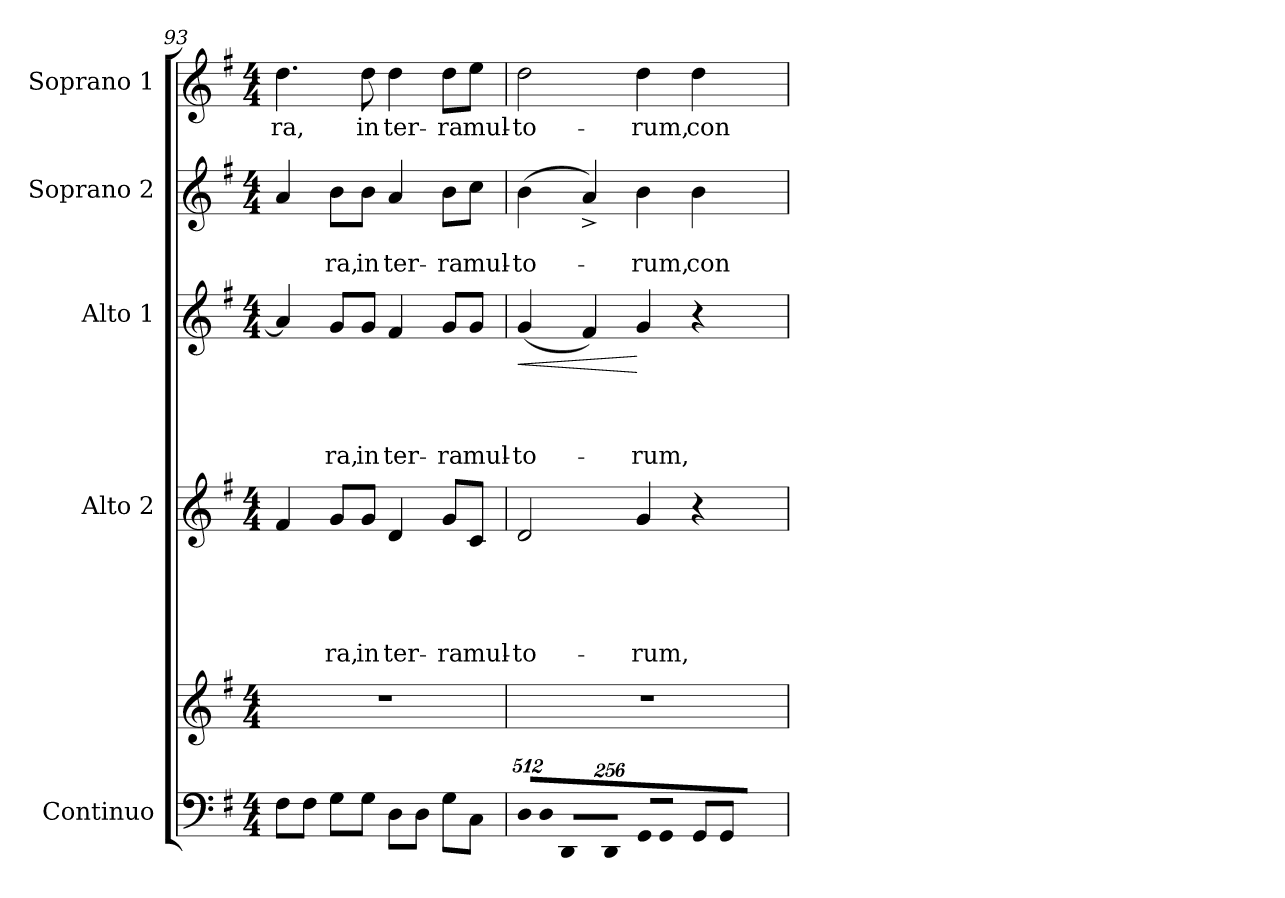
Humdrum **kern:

**kern	**kern	**kern	**text	**text	**text	**text	**text	**kern	**text	**text	**text	**text	**dynam	**kern	**text	**text	**kern	**text
*part5	*part5	*part4	*part4	*part4	*part4	*part4	*part4	*part3	*part3	*part3	*part3	*part3	*part3	*part2	*part2	*part2	*part1	*part1
*staff6	*staff5	*staff4	*staff4	*staff4	*staff4	*staff4	*staff4	*staff3	*staff3	*staff3	*staff3	*staff3	*staff3	*staff2	*staff2	*staff2	*staff1	*staff1
*I"Continuo	*	*I"Alto 2	*	*	*	*	*	*I"Alto 1	*	*	*	*	*	*I"Soprano 2	*	*	*I"Soprano 1	*
*	*	*I'A. 2	*	*	*	*	*	*I'A. 1	*	*	*	*	*	*I'S. 2	*	*	*I'S. 1	*
*clefF4	*clefG2	*clefG2	*	*	*	*	*	*clefG2	*	*	*	*	*	*clefG2	*	*	*clefG2	*
*k[f#]	*k[f#]	*k[f#]	*	*	*	*	*	*k[f#]	*	*	*	*	*	*k[f#]	*	*	*k[f#]	*
*G:	*G:	*G:	*	*	*	*	*	*G:	*	*	*	*	*	*G:	*	*	*G:	*
*M4/4	*M4/4	*M4/4	*	*	*	*	*	*M4/4	*	*	*	*	*	*M4/4	*	*	*M4/4	*
=93	=93	=93	=93	=93	=93	=93	=93	=93	=93	=93	=93	=93	=93	=93	=93	=93	=93	=93
!	!	!	!	!	!	!	!	!	!	!	!	!	!	!	!	!	!	!LO:LY:b
8F#\L	1r	4f#/	.	.	.	.	.	4a/]	.	.	.	.	.	4a/	.	.	4.dd\	-ra,
8F#\J	.	.	.	.	.	.	.	.	.	.	.	.	.	.	.	.	.	.
!	!	!	!	!	!	!	!LO:LY:b	!	!	!	!	!LO:LY:b	!	!	!	!LO:LY:b	!	!
8G\L	.	8g/L	.	.	.	.	-ra,	8g/L	.	.	.	-ra,	.	8b\L	.	-ra,	.	.
!	!	!	!	!	!	!	!LO:LY:b	!	!	!	!	!LO:LY:b	!	!	!	!LO:LY:b	!	!LO:LY:b
8G\J	.	8g/J	.	.	.	.	in	8g/J	.	.	.	in	.	8b\J	.	in	8dd\	in
!	!	!	!	!	!	!	!LO:LY:b	!	!	!	!	!LO:LY:b	!	!	!	!LO:LY:b	!	!LO:LY:b
8D\L	.	4d/	.	.	.	.	ter-	4f#/	.	.	.	ter-	.	4a/	.	ter-	4dd\	ter-
8D\J	.	.	.	.	.	.	.	.	.	.	.	.	.	.	.	.	.	.
!	!	!	!	!	!	!	!LO:LY:b	!	!	!	!	!LO:LY:b	!	!	!	!LO:LY:b	!	!LO:LY:b
8G\L	.	8g/L	.	.	.	.	-ra	8g/L	.	.	.	-ra	.	8b\L	.	-ra	8dd\L	-ra
!	!	!	!	!	!	!	!LO:LY:b	!	!	!	!	!LO:LY:b	!	!	!	!LO:LY:b	!	!LO:LY:b
8C\J	.	8c/J	.	.	.	.	mul-	8g/J	.	.	.	mul-	.	8cc\J	.	mul-	8ee\J	mul-
=94	=94	=94	=94	=94	=94	=94	=94	=94	=94	=94	=94	=94	=94	=94	=94	=94	=94	=94
*Xbrackettup	*	*	*	*	*	*	*	*	*	*	*	*	*	*	*	*	*	*
!LO:N:vis=8	!	!	!	!	!	!	!LO:LY:b	!	!	!	!	!LO:LY:b	!LO:HP:b	!	!	!LO:LY:b	!	!LO:LY:b
4096%341D>\L	1r	2d/	.	.	.	.	-to-	(<4g/	.	.	.	-to-	<	(>4b\	.	-to-	2dd\	-to-
!LO:N:vis=8	!	!	!	!	!	!	!	!	!	!	!	!	!	!	!	!	!	!
2048%171D\J	.	.	.	.	.	.	.	.	.	.	.	.	.	.	.	.	.	.
!LO:N:vis=8	!	!	!	!	!	!	!	!	!	!	!	!	!	!	!	!	!	!
4096%341DD</L	.	.	.	.	.	.	.	.	.	.	.	.	.	.	.	.	.	.
!LO:N:vis=8	!	!	!	!	!	!	!	!	!	!	!	!	!	!	!	!	!	!
4096%341DD/J	.	.	.	.	.	.	.	4f#/)	.	.	.	.	.	4a^</)	.	.	.	.
!LO:N:vis=8	!	!	!	!	!	!	!	!	!	!	!	!	!	!	!	!	!	!
2048%171GG/L	.	.	.	.	.	.	.	.	.	.	.	.	.	.	.	.	.	.
!LO:N:vis=8	!	!	!	!	!	!	!	!	!	!	!	!	!	!	!	!	!	!
4096%341GG/J	.	.	.	.	.	.	.	.	.	.	.	.	.	.	.	.	.	.
!	!	!	!	!	!	!	!LO:LY:b	!	!	!	!	!LO:LY:b	!	!	!	!LO:LY:b	!	!LO:LY:b
8GG/L	.	4g/	.	.	.	.	-rum,	4g/	.	.	.	-rum,	[	4b\	.	-rum,	4dd\	-rum,
8GG/J	.	.	.	.	.	.	.	.	.	.	.	.	.	.	.	.	.	.
!	!	!	!	!	!	!	!	!	!	!	!	!	!	!	!	!LO:LY:b	!	!LO:LY:b
4ryy	.	4r	.	.	.	.	.	4r	.	.	.	.	.	4b\	.	con-	4dd\	con-
=	=	=	=	=	=	=	=	=	=	=	=	=	=	=	=	=	=	=
*-	*-	*-	*-	*-	*-	*-	*-	*-	*-	*-	*-	*-	*-	*-	*-	*-	*-	*-
